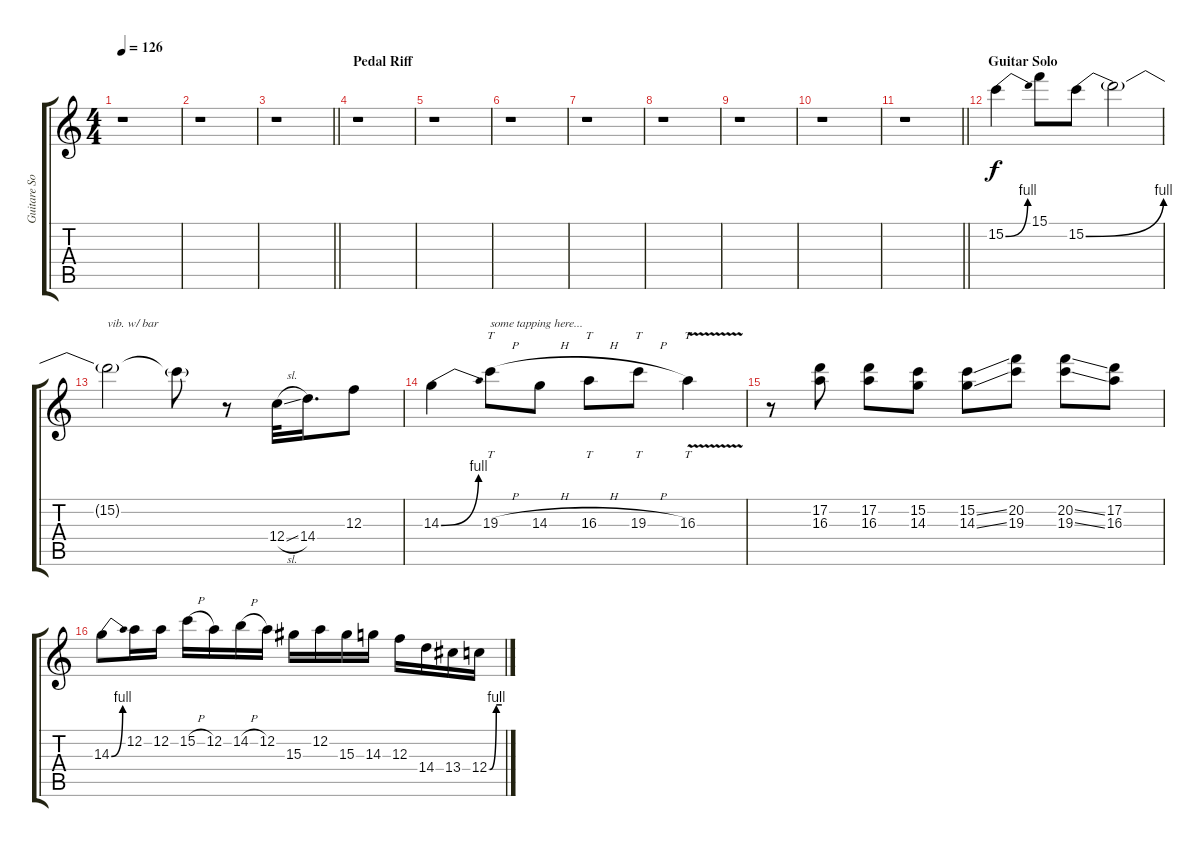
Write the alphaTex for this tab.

\track ("Guitare Solo" "Guitare So") {instrument distortionguitar}
\staff {score tabs}
\tuning (D4 A3 F3 C3 G2 C2) {hide}
\ts (4 4)
\tempo 126
\clef g2
\ks c
r.1{dy f} |
r.1 |
\barLineRight lightlight
r.1 |
\section ("" "Pedal Riff")
r.1 |
r.1 |
r.1 |
r.1 |
r.1 |
r.1 |
r.1 |
\barLineRight lightlight
r.1 |
\section ("" "Guitar Solo")
15.2{be (bend 0 0 60 4)}.4{volume 13 instrument distortionguitar} 15.1.8 15.2{be (bend 0 0 60 4)}.8 15.2{t}.2 |
15.2{t}.2{txt "vib. w/ bar"} 15.2{t}.8 r.8 12.4{sl}.32 14.4.16{d} 12.3.8 |
14.3{be (bend 0 0 60 4)}.4 19.3{h}.8{tt txt "some tapping here..."} 14.3{h}.8 16.3{h}.8{tt} 19.3{h}.8{tt} 16.3{v}.4{tt} |
r.8 (17.2 16.3).8 (17.2 16.3).8 (15.2 14.3).8 (15.2{ss} 14.3{ss}).8 (20.2 19.3).8 (20.2{ss} 19.3{ss}).8 (17.2 16.3).8 |
14.3{be (bend 0 0 60 4)}.8 12.2.16 12.2.16 15.2{h}.16 12.2.16 14.2{h}.16 12.2.16 15.3.16 12.2.16 15.3.16 14.3.16 12.3.16 14.4.16 13.4.16 12.4{be (custom 0 0 3 0 34 4 60 4)}.16
